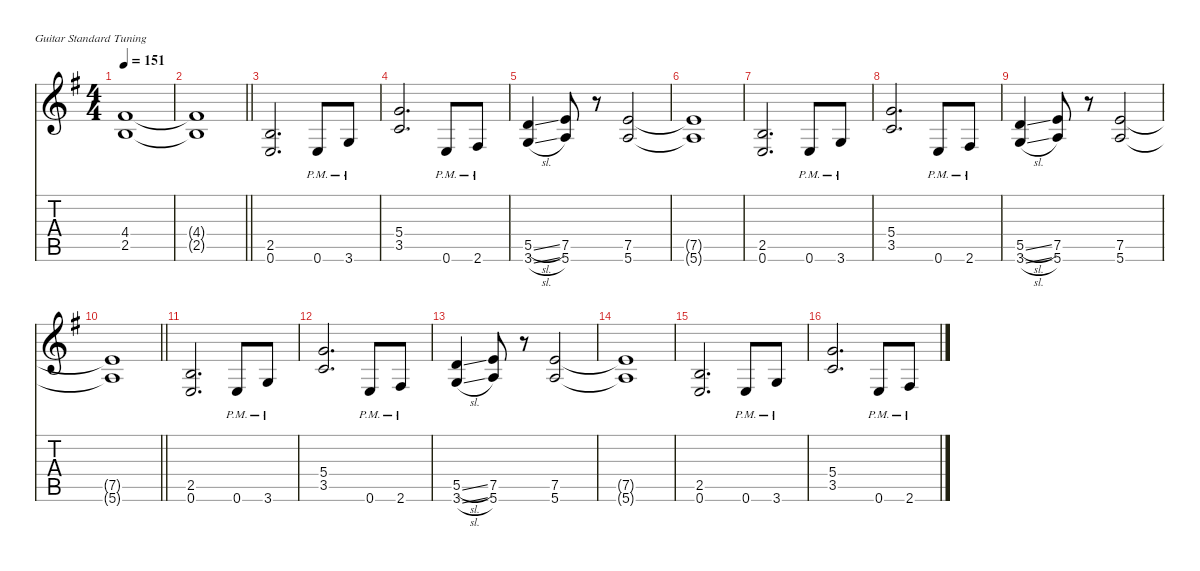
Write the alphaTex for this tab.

\defaultSystemsLayout 4
\hideDynamics
\bracketExtendMode nobrackets
\singleTrackTrackNamePolicy hidden
\multiTrackTrackNamePolicy hidden
\otherSystemsTrackNameOrientation horizontal
\track ("Guitar 1" "dist.guit.") {defaultSystemsLayout 8 mute instrument distortionguitar}
\staff {score tabs}
\tuning (E4 B3 G3 D3 A2 E2)
\ts (4 4)
\tempo 151
\clef g2
\ks eminor
(4.4{acc #} 2.5{acc forcenatural}).1{dy f beam Up} |
\barLineRight lightlight
(4.4{t acc #} 2.5{t acc forcenatural}).1{beam Up} |
(2.5{acc forcenatural} 0.6{acc forcenatural}).2{d beam Up} 0.6{pm acc forcenatural}.8{beam Up} 3.6{pm acc forcenatural}.8{beam Up} |
(5.4{acc forcenatural} 3.5{acc forcenatural}).2{d beam Up} 0.6{pm acc forcenatural}.8{beam Up} 2.6{pm acc #}.8{beam Up} |
(5.5{sl acc forcenatural} 3.6{sl acc forcenatural}).4{beam Up} (7.5{acc forcenatural} 5.6{acc forcenatural}).8{beam Up} r.8{beam Up} (7.5{acc forcenatural} 5.6{acc forcenatural}).2{beam Up} |
(7.5{t acc forcenatural} 5.6{t acc forcenatural}).1{beam Up} |
(2.5{acc forcenatural} 0.6{acc forcenatural}).2{d beam Up} 0.6{pm acc forcenatural}.8{beam Up} 3.6{pm acc forcenatural}.8{beam Up} |
(5.4{acc forcenatural} 3.5{acc forcenatural}).2{d beam Up} 0.6{pm acc forcenatural}.8{beam Up} 2.6{pm acc #}.8{beam Up} |
(5.5{sl acc forcenatural} 3.6{sl acc forcenatural}).4{beam Up} (7.5{acc forcenatural} 5.6{acc forcenatural}).8{beam Up} r.8{beam Up} (7.5{acc forcenatural} 5.6{acc forcenatural}).2{beam Up} |
\barLineRight lightlight
(7.5{t acc forcenatural} 5.6{t acc forcenatural}).1{beam Up} |
(2.5{acc forcenatural} 0.6{acc forcenatural}).2{d beam Up} 0.6{pm acc forcenatural}.8{beam Up} 3.6{pm acc forcenatural}.8{beam Up} |
(5.4{acc forcenatural} 3.5{acc forcenatural}).2{d beam Up} 0.6{pm acc forcenatural}.8{beam Up} 2.6{pm acc #}.8{beam Up} |
(5.5{sl acc forcenatural} 3.6{sl acc forcenatural}).4{beam Up} (7.5{acc forcenatural} 5.6{acc forcenatural}).8{beam Up} r.8{beam Up} (7.5{acc forcenatural} 5.6{acc forcenatural}).2{beam Up} |
(7.5{t acc forcenatural} 5.6{t acc forcenatural}).1{beam Up} |
(2.5{acc forcenatural} 0.6{acc forcenatural}).2{d beam Up} 0.6{pm acc forcenatural}.8{beam Up} 3.6{pm acc forcenatural}.8{beam Up} |
(5.4{acc forcenatural} 3.5{acc forcenatural}).2{d beam Up} 0.6{pm acc forcenatural}.8{beam Up} 2.6{pm acc #}.8{beam Up}
